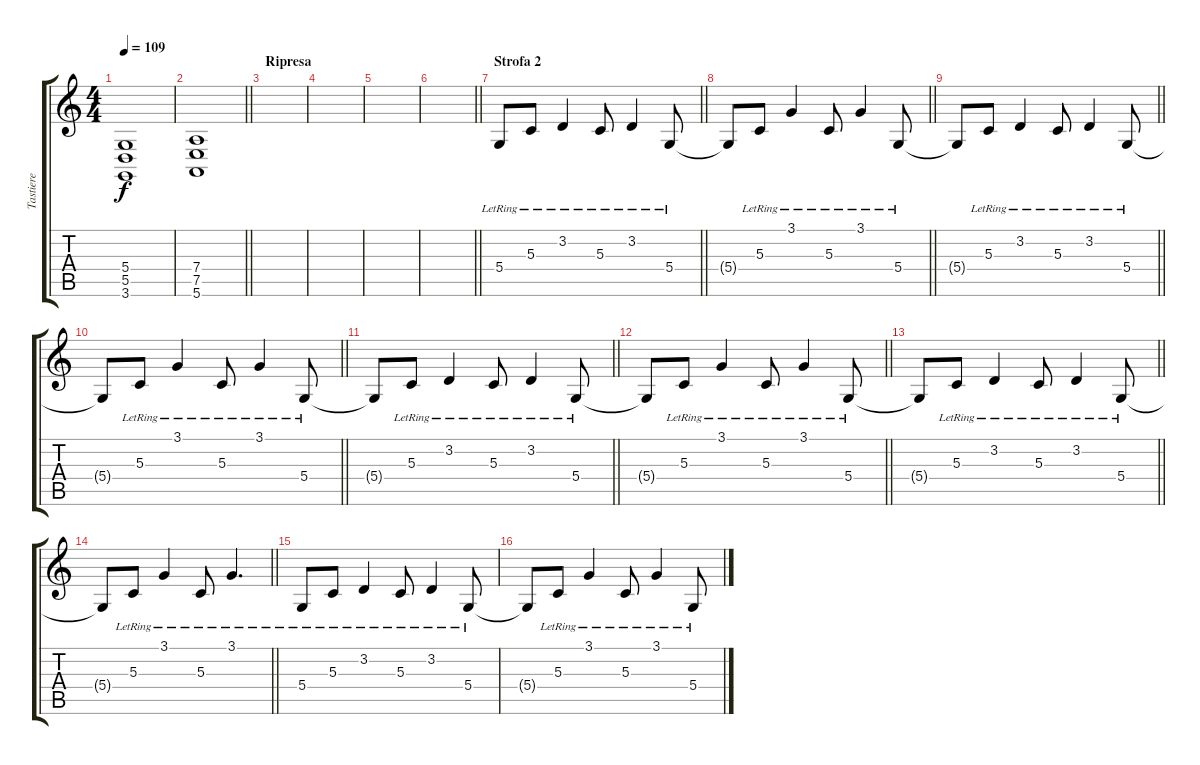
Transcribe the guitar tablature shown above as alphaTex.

\track ("Tastiere" "Tastiere") {instrument drawbarorgan}
\staff {score tabs}
\tuning (E4 B3 G3 D3 A2 E2) {hide}
\ts (4 4)
\tempo 109
\clef g2
\ks c
(5.4 5.5 3.6).1{dy f} |
\barLineRight lightlight
(7.4 7.5 5.6).1 |
\section ("" "Ripresa")
|
|
|
\barLineRight lightlight
|
\section ("" "Strofa 2")
\barLineRight lightlight
5.4{lr}.8{volume 6 instrument electricguitarclean} 5.3{lr}.8 3.2{lr}.4 5.3{lr}.8 3.2{lr}.4 5.4{lr}.8 |
\barLineRight lightlight
5.4{t}.8 5.3{lr}.8 3.1{lr}.4 5.3{lr}.8 3.1{lr}.4 5.4{lr}.8 |
\barLineRight lightlight
5.4{t}.8 5.3{lr}.8 3.2{lr}.4 5.3{lr}.8 3.2{lr}.4 5.4{lr}.8 |
\barLineRight lightlight
5.4{t}.8 5.3{lr}.8 3.1{lr}.4 5.3{lr}.8 3.1{lr}.4 5.4{lr}.8 |
\barLineRight lightlight
5.4{t}.8 5.3{lr}.8 3.2{lr}.4 5.3{lr}.8 3.2{lr}.4 5.4{lr}.8 |
\barLineRight lightlight
5.4{t}.8 5.3{lr}.8 3.1{lr}.4 5.3{lr}.8 3.1{lr}.4 5.4{lr}.8 |
\barLineRight lightlight
5.4{t}.8 5.3{lr}.8 3.2{lr}.4 5.3{lr}.8 3.2{lr}.4 5.4{lr}.8 |
\barLineRight lightlight
5.4{t}.8 5.3{lr}.8 3.1{lr}.4 5.3{lr}.8 3.1{lr}.4{d} |
5.4{lr}.8 5.3{lr}.8 3.2{lr}.4 5.3{lr}.8 3.2{lr}.4 5.4{lr}.8 |
5.4{t}.8 5.3{lr}.8 3.1{lr}.4 5.3{lr}.8 3.1{lr}.4 5.4{lr}.8
